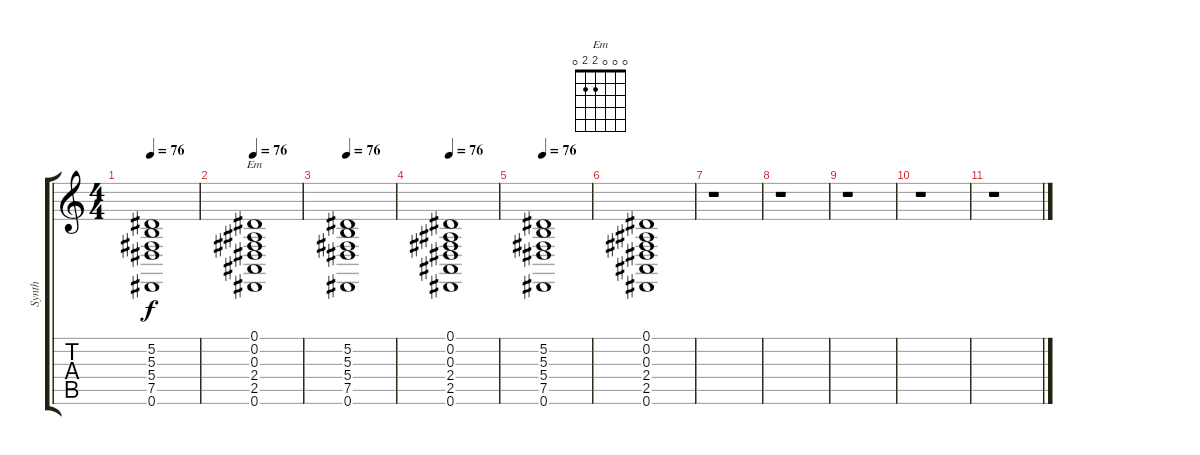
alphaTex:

\track ("Synth" "Synth") {instrument stringensemble1}
\staff {score tabs}
\tuning (Eb4 Bb3 Gb3 Db3 Ab2 Eb2) {hide}
\chord ("Em" 0 0 0 2 2 0)
\ts (4 4)
\tempo 76
\clef g2
\ks c
(5.2 5.3 5.4 7.5 0.6).1{dy f} |
\tempo 76
(0.1 0.2 0.3 2.4 2.5 0.6).1{ch "Em"} |
\tempo 76
(5.2 5.3 5.4 7.5 0.6).1{volume 0} |
\tempo 76
(0.1 0.2 0.3 2.4 2.5 0.6).1 |
\tempo 76
(5.2 5.3 5.4 7.5 0.6).1 |
(0.1 0.2 0.3 2.4 2.5 0.6).1 |
r.1 |
r.1 |
r.1 |
r.1 |
r.1
